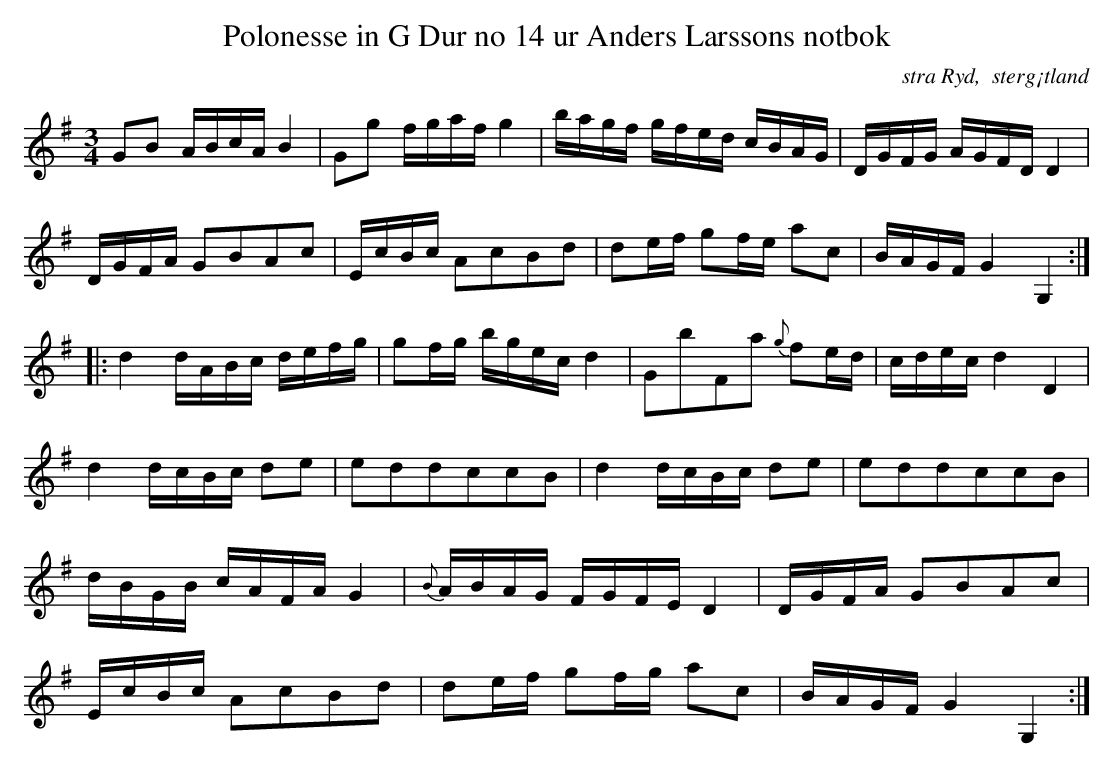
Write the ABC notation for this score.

X:1
T:Polonesse in G Dur no 14 ur Anders Larssons notbok
O: stra Ryd,  sterg¡tland
M:3/4
L:1/16
K:G
G2B2 ABcA B4|G2g2 fgaf g4|bagf gfed cBAG|DGFG AGFD D4|
DGFA G2B2A2c2|EcBc A2c2B2d2|d2ef g2fe a2c2|BAGF G4 G,4:|
|:d4 dABc defg|g2fg bgec d4|G2b2F2a2 {g}f2ed|cdec d4 D4|
d4 dcBc d2e2|e2d2d2c2c2B2|d4 dcBc d2e2|e2d2d2c2c2B2|
dBGB cAFA G4|{B}ABAG FGFE D4|DGFA G2B2A2c2|
EcBc A2c2B2d2|d2ef g2fg a2c2|BAGF G4 G,4:|
